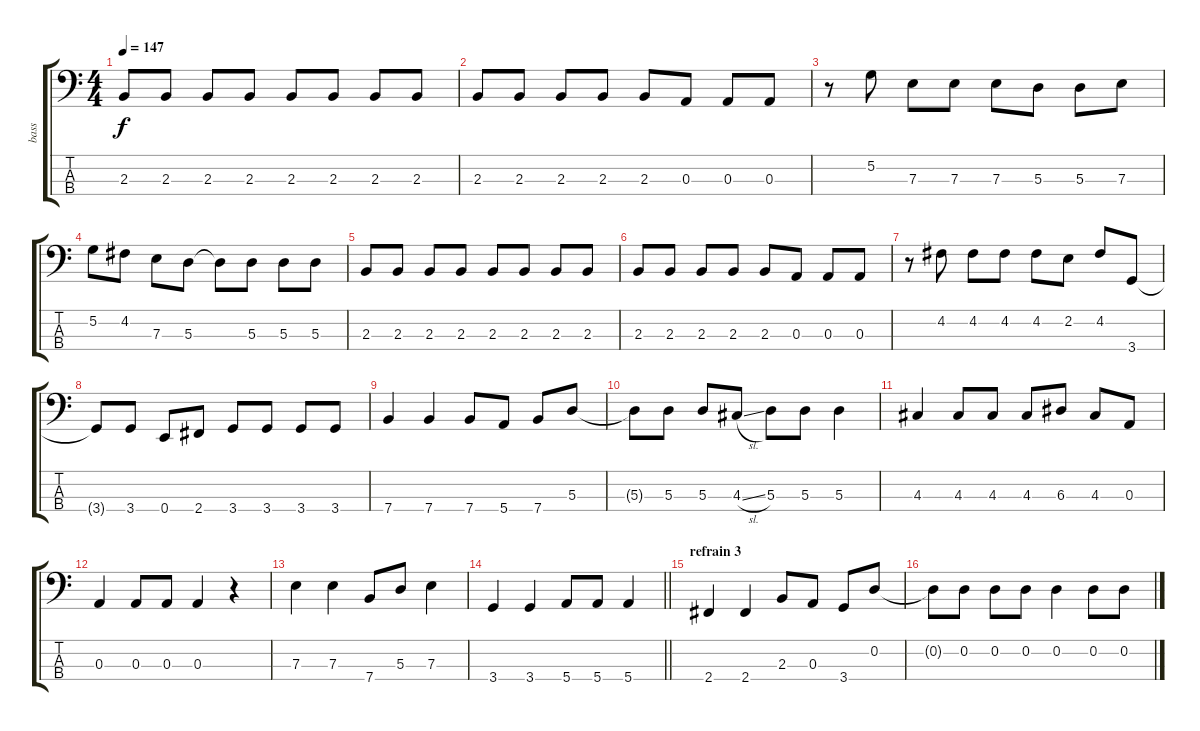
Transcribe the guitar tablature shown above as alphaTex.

\track ("bass" "bass") {instrument electricbasspick}
\staff {score tabs}
\tuning (G2 D2 A1 E1) {hide}
\ts (4 4)
\tempo 147
\clef f4
\ks c
2.3.8{dy f} 2.3.8 2.3.8 2.3.8 2.3.8 2.3.8 2.3.8 2.3.8 |
2.3.8 2.3.8 2.3.8 2.3.8 2.3.8 0.3.8 0.3.8 0.3.8 |
r.8 5.2.8 7.3.8 7.3.8 7.3.8 5.3.8 5.3.8 7.3.8 |
5.2.8 4.2.8 7.3.8 5.3.8 5.3{t}.8 5.3.8 5.3.8 5.3.8 |
2.3.8 2.3.8 2.3.8 2.3.8 2.3.8 2.3.8 2.3.8 2.3.8 |
2.3.8 2.3.8 2.3.8 2.3.8 2.3.8 0.3.8 0.3.8 0.3.8 |
r.8 4.2.8 4.2.8 4.2.8 4.2.8 2.2.8 4.2.8 3.4.8 |
3.4{t}.8 3.4.8 0.4.8 2.4.8 3.4.8 3.4.8 3.4.8 3.4.8 |
7.4.4 7.4.4 7.4.8 5.4.8 7.4.8 5.3.8 |
5.3{t}.8 5.3.8 5.3.8 4.3{sl}.8 5.3.8 5.3.8 5.3.4 |
4.3.4 4.3.8 4.3.8 4.3.8 6.3.8 4.3.8 0.3.8 |
0.3.4 0.3.8 0.3.8 0.3.4 r.4 |
7.3.4 7.3.4 7.4.8 5.3.8 7.3.4 |
\barLineRight lightlight
3.4.4 3.4.4 5.4.8 5.4.8 5.4.4 |
\section ("" "refrain 3")
2.4.4 2.4.4 2.3.8 0.3.8 3.4.8 0.2.8 |
0.2{t}.8 0.2.8 0.2.8 0.2.8 0.2.4 0.2.8 0.2.8
